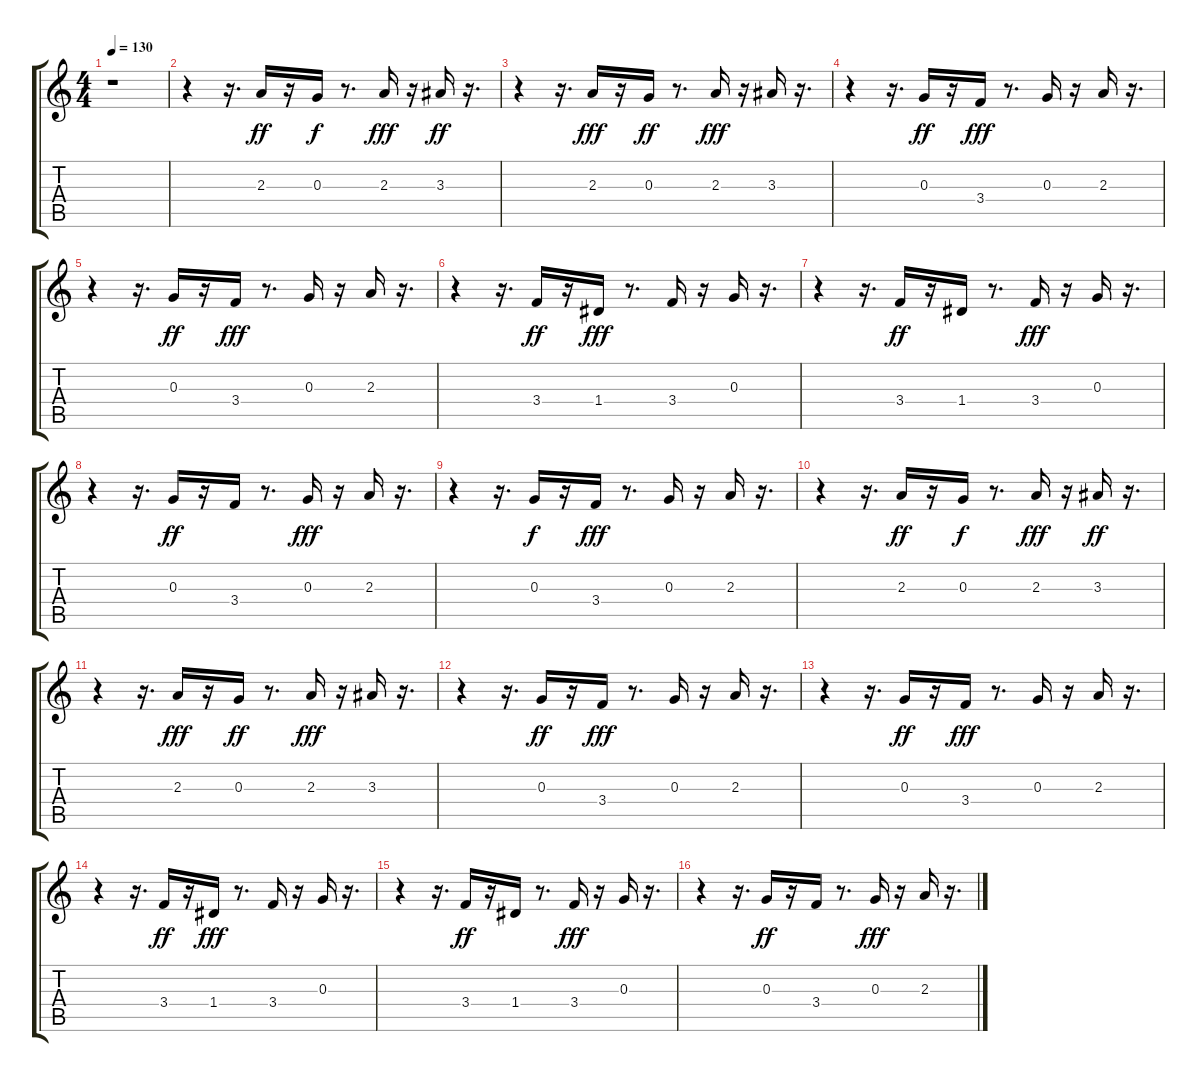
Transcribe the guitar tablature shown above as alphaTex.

\track "" {instrument electricguitarmuted}
\staff {score tabs}
\tuning (E4 B3 G3 D3 A2 E2) {hide}
\ts (4 4)
\tempo 130
\clef g2
\ks c
r.1{dy ff instrument electricguitarmuted} |
r.4 r.16{d} 2.3.16 r.16 0.3.16{dy f} r.8{d} 2.3.16{dy fff} r.16 3.3.16{dy ff} r.16{d} |
r.4 r.16{d} 2.3.16{dy fff} r.16 0.3.16{dy ff} r.8{d} 2.3.16{dy fff} r.16 3.3.16 r.16{d} |
r.4 r.16{d} 0.3.16{dy ff} r.16 3.4.16{dy fff} r.8{d} 0.3.16 r.16 2.3.16 r.16{d} |
r.4 r.16{d} 0.3.16{dy ff} r.16 3.4.16{dy fff} r.8{d} 0.3.16 r.16 2.3.16 r.16{d} |
r.4 r.16{d} 3.4.16{dy ff} r.16 1.4.16{dy fff} r.8{d} 3.4.16 r.16 0.3.16 r.16{d} |
r.4 r.16{d} 3.4.16{dy ff} r.16 1.4.16 r.8{d} 3.4.16{dy fff} r.16 0.3.16 r.16{d} |
r.4 r.16{d} 0.3.16{dy ff} r.16 3.4.16 r.8{d} 0.3.16{dy fff} r.16 2.3.16 r.16{d} |
r.4 r.16{d} 0.3.16{dy f} r.16 3.4.16{dy fff} r.8{d} 0.3.16 r.16 2.3.16 r.16{d} |
r.4 r.16{d} 2.3.16{dy ff} r.16 0.3.16{dy f} r.8{d} 2.3.16{dy fff} r.16 3.3.16{dy ff} r.16{d} |
r.4 r.16{d} 2.3.16{dy fff} r.16 0.3.16{dy ff} r.8{d} 2.3.16{dy fff} r.16 3.3.16 r.16{d} |
r.4 r.16{d} 0.3.16{dy ff} r.16 3.4.16{dy fff} r.8{d} 0.3.16 r.16 2.3.16 r.16{d} |
r.4 r.16{d} 0.3.16{dy ff} r.16 3.4.16{dy fff} r.8{d} 0.3.16 r.16 2.3.16 r.16{d} |
r.4 r.16{d} 3.4.16{dy ff} r.16 1.4.16{dy fff} r.8{d} 3.4.16 r.16 0.3.16 r.16{d} |
r.4 r.16{d} 3.4.16{dy ff} r.16 1.4.16 r.8{d} 3.4.16{dy fff} r.16 0.3.16 r.16{d} |
r.4 r.16{d} 0.3.16{dy ff} r.16 3.4.16 r.8{d} 0.3.16{dy fff} r.16 2.3.16 r.16{d}
